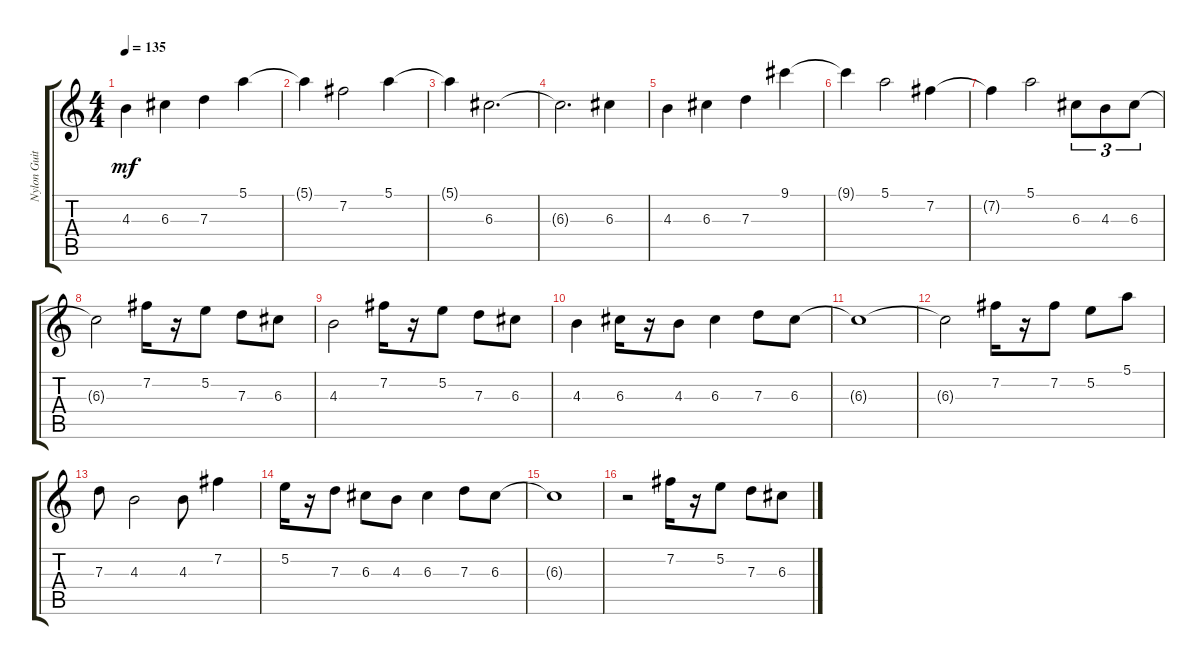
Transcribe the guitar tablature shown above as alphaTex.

\track ("Nylon Guitar" "Nylon Guit") {instrument acousticguitarnylon}
\staff {score tabs}
\tuning (E4 B3 G3 D3 A2 E2) {hide}
\ts (4 4)
\tempo 135
\clef g2
\ks c
4.3.4{dy mf} 6.3.4 7.3.4 5.1.4 |
5.1{t}.4 7.2.2 5.1.4 |
5.1{t}.4 6.3.2{d} |
6.3{t}.2{d} 6.3.4 |
4.3.4 6.3.4 7.3.4 9.1.4 |
9.1{t}.4 5.1.2 7.2.4 |
7.2{t}.4 5.1.2 6.3.8{tu (3 2)} 4.3.8{tu (3 2)} 6.3.8{tu (3 2)} |
6.3{t}.2 7.2.16 r.16 5.2.8 7.3.8 6.3.8 |
4.3.2 7.2.16 r.16 5.2.8 7.3.8 6.3.8 |
4.3.4 6.3.16 r.16 4.3.8 6.3.4 7.3.8 6.3.8 |
6.3{t}.1 |
6.3{t}.2 7.2.16 r.16 7.2.8 5.2.8 5.1.8 |
7.3.8 4.3.2 4.3.8 7.2.4 |
5.2.16 r.16 7.3.8 6.3.8 4.3.8 6.3.4 7.3.8 6.3.8 |
6.3{t}.1 |
r.2 7.2.16 r.16 5.2.8 7.3.8 6.3.8
